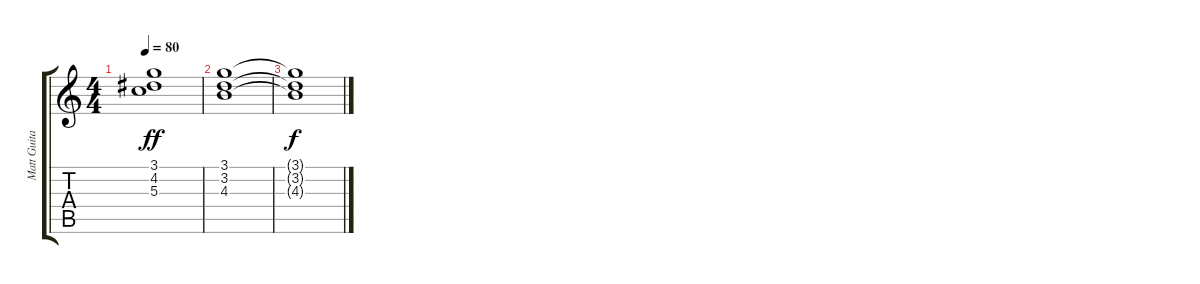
\track ("Matt Guitar" "Matt Guita") {instrument overdrivenguitar}
\staff {score tabs}
\tuning (E4 B3 G3 D3 A2 E2) {hide}
\ts (4 4)
\tempo 80
\clef g2
\ks c
(3.1 4.2 5.3).1{dy ff} |
(3.1 3.2 4.3).1 |
(3.1{t} 3.2{t} 4.3{t}).1{dy f}
